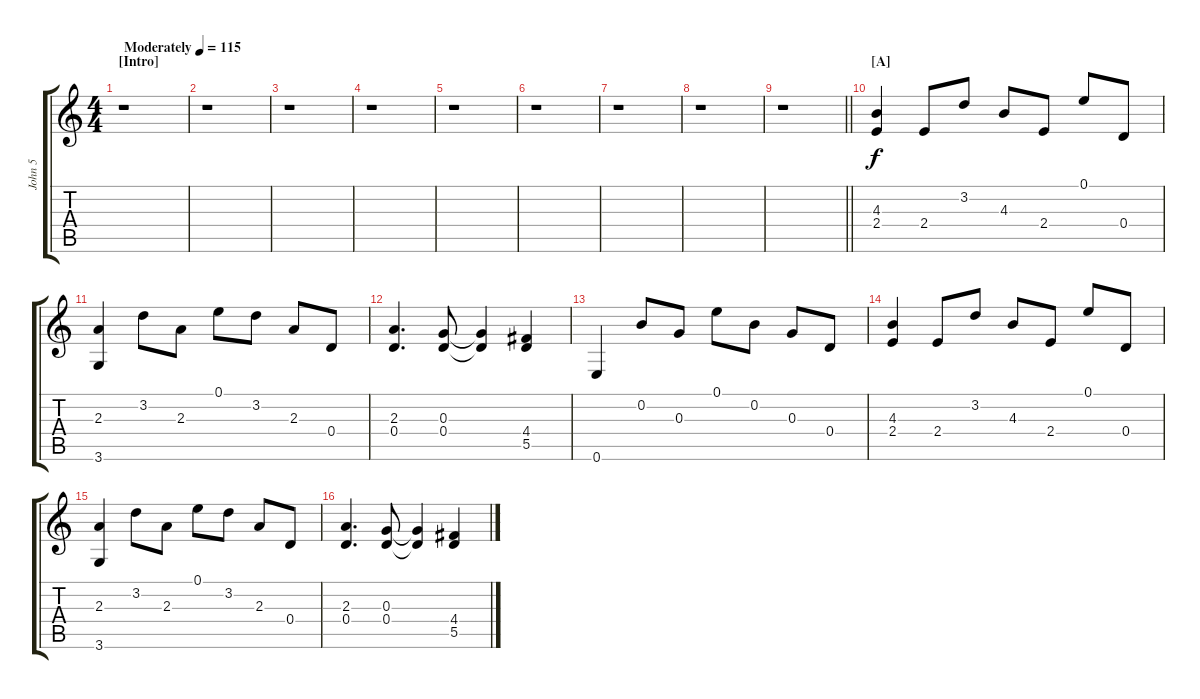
\track ("John 5" "John 5") {instrument acousticguitarnylon}
\staff {score tabs}
\tuning (E4 B3 G3 D3 A2 E2) {hide}
\ts (4 4)
\section ("" "[Intro]")
\tempo (115 "Moderately")
\clef g2
\ks c
r.1{dy f instrument acousticguitarnylon} |
r.1 |
r.1 |
r.1 |
r.1 |
r.1 |
r.1 |
r.1 |
\barLineRight lightlight
r.1 |
\section ("" "[A]")
(4.3 2.4).4 2.4.8 3.2.8 4.3.8 2.4.8 0.1.8 0.4.8 |
(2.3 3.6).4 3.2.8 2.3.8 0.1.8 3.2.8 2.3.8 0.4.8 |
(2.3 0.4).4{d} (0.3 0.4).8 (0.3{t} 0.4{t}).4 (4.4 5.5).4 |
0.6.4 0.2.8 0.3.8 0.1.8 0.2.8 0.3.8 0.4.8 |
(4.3 2.4).4 2.4.8 3.2.8 4.3.8 2.4.8 0.1.8 0.4.8 |
(2.3 3.6).4 3.2.8 2.3.8 0.1.8 3.2.8 2.3.8 0.4.8 |
(2.3 0.4).4{d} (0.3 0.4).8 (0.3{t} 0.4{t}).4 (4.4 5.5).4
